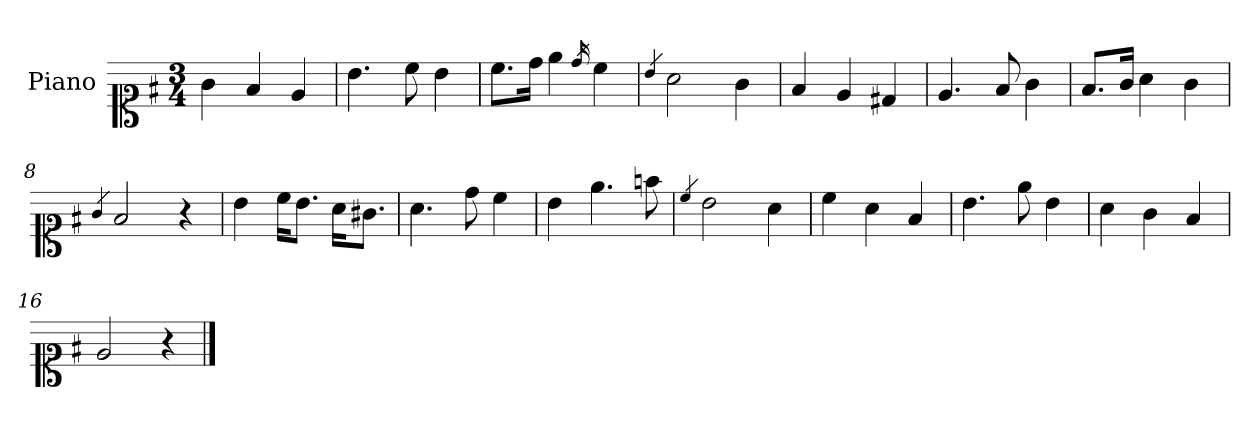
**kern
*part1
*staff1
*I"Piano
*I'Pno.
*clefC1
*k[f#]
*M3/4
=1
4g\
4f#/
4e/
=2
4.b\
8cc\
4b\
=3
8.cc\L
16dd\Jk
4ee\
16qdd/
4cc\
=4
4qb/
2a\
4g\
=5
4f#/
4e/
4d#X/
=6
4.e/
8f#/
4g\
=7
8.f#/L
16g/Jk
4a\
4g\
=8
4qg/
2f#/
4r
=9
4b\
16cc\KL
8.b\J
16a\KL
8.g#X\J
!!LO:LB:g=z
=10
4.a\
8dd\
4cc\
=11
4b\
4.ee\
8ffn\
=12
4qcc/
2b\
4a\
=13
4cc\
4a\
4f#/
=14
4.b\
8ee\
4b\
=15
4a\
4g\
4f#/
=16
2e/
4r
==
*-
